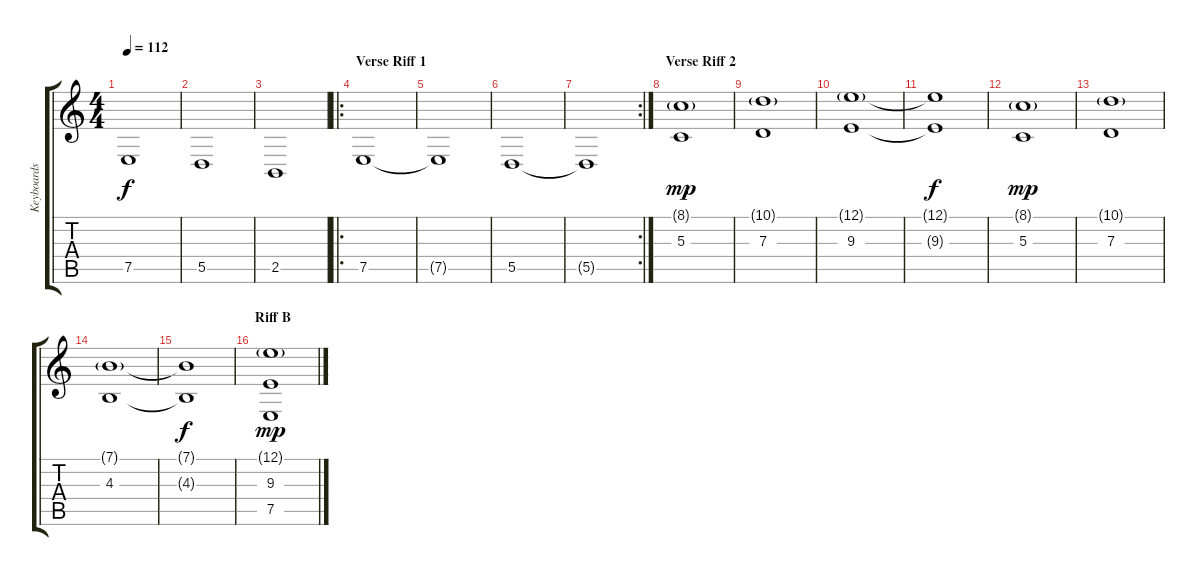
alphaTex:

\track ("Keyboards" "Keyboards") {instrument stringensemble1}
\staff {score tabs}
\tuning (E4 B3 G3 D3 A2 E2) {hide}
\ts (4 4)
\tempo 112
\clef g2
\ks c
7.5{t}.1{dy f} |
5.5.1 |
2.5.1 |
\ro
\section ("" "Verse Riff 1")
7.5.1 |
7.5{t}.1 |
5.5.1 |
\rc 2
5.5{t}.1 |
\section ("" "Verse Riff 2")
(8.1{g} 5.3).1{dy mp} |
(10.1{g} 7.3).1 |
(12.1{g} 9.3).1 |
(12.1{t} 9.3{t}).1{dy f} |
(8.1{g} 5.3).1{dy mp} |
(10.1{g} 7.3).1 |
(7.1{g} 4.3).1 |
(7.1{t} 4.3{t}).1{dy f} |
\section ("" "Riff B")
(12.1{g} 9.3 7.5).1{dy mp}
